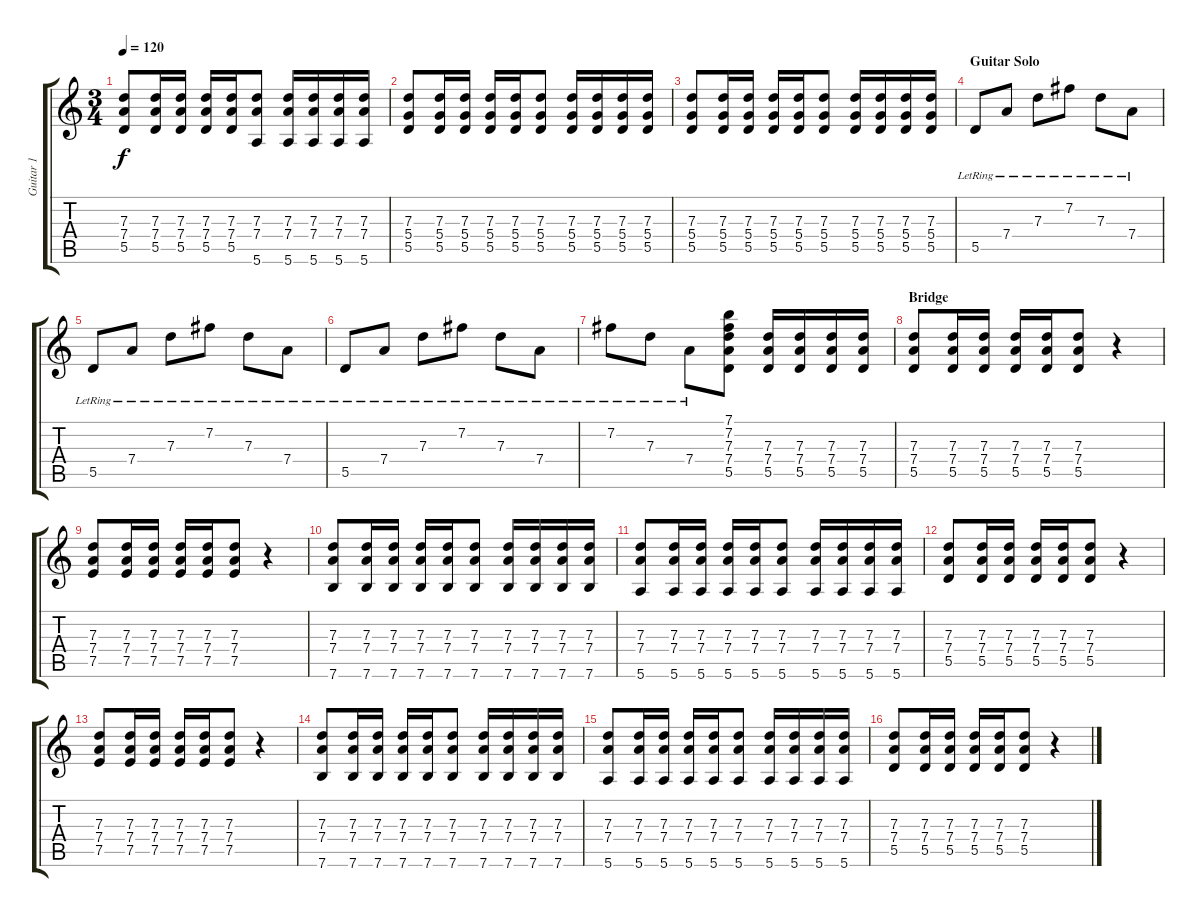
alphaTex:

\track ("Guitar 1" "Guitar 1") {instrument acousticguitarsteel}
\staff {score tabs}
\tuning (E4 B3 G3 D3 A2 E2) {hide}
\ts (3 4)
\tempo 120
\clef g2
\ks c
(7.3 7.4 5.5).8{dy f} (7.3 7.4 5.5).16 (7.3 7.4 5.5).16 (7.3 7.4 5.5).16 (7.3 7.4 5.5).16 (7.3 7.4 5.6).8 (7.3 7.4 5.6).16 (7.3 7.4 5.6).16 (7.3 7.4 5.6).16 (7.3 7.4 5.6).16 |
(7.3 5.4 5.5).8 (7.3 5.4 5.5).16 (7.3 5.4 5.5).16 (7.3 5.4 5.5).16 (7.3 5.4 5.5).16 (7.3 5.4 5.5).8 (7.3 5.4 5.5).16 (7.3 5.4 5.5).16 (7.3 5.4 5.5).16 (7.3 5.4 5.5).16 |
(7.3 5.4 5.5).8 (7.3 5.4 5.5).16 (7.3 5.4 5.5).16 (7.3 5.4 5.5).16 (7.3 5.4 5.5).16 (7.3 5.4 5.5).8 (7.3 5.4 5.5).16 (7.3 5.4 5.5).16 (7.3 5.4 5.5).16 (7.3 5.4 5.5).16 |
\section ("" "Guitar Solo")
5.5{lr}.8 7.4{lr}.8 7.3{lr}.8 7.2{lr}.8 7.3{lr}.8 7.4{lr}.8 |
5.5{lr}.8 7.4{lr}.8 7.3{lr}.8 7.2{lr}.8 7.3{lr}.8 7.4{lr}.8 |
5.5{lr}.8 7.4{lr}.8 7.3{lr}.8 7.2{lr}.8 7.3{lr}.8 7.4{lr}.8 |
7.2{lr}.8 7.3{lr}.8 7.4{lr}.8 (7.1 7.2 7.3 7.4 5.5).8 (7.3 7.4 5.5).16 (7.3 7.4 5.5).16 (7.3 7.4 5.5).16 (7.3 7.4 5.5).16 |
\section ("" "Bridge")
(7.3 7.4 5.5).8 (7.3 7.4 5.5).16 (7.3 7.4 5.5).16 (7.3 7.4 5.5).16 (7.3 7.4 5.5).16 (7.3 7.4 5.5).8 r.4 |
(7.3 7.4 7.5).8 (7.3 7.4 7.5).16 (7.3 7.4 7.5).16 (7.3 7.4 7.5).16 (7.3 7.4 7.5).16 (7.3 7.4 7.5).8 r.4 |
(7.3 7.4 7.6).8 (7.3 7.4 7.6).16 (7.3 7.4 7.6).16 (7.3 7.4 7.6).16 (7.3 7.4 7.6).16 (7.3 7.4 7.6).8 (7.3 7.4 7.6).16 (7.3 7.4 7.6).16 (7.3 7.4 7.6).16 (7.3 7.4 7.6).16 |
(7.3 7.4 5.6).8 (7.3 7.4 5.6).16 (7.3 7.4 5.6).16 (7.3 7.4 5.6).16 (7.3 7.4 5.6).16 (7.3 7.4 5.6).8 (7.3 7.4 5.6).16 (7.3 7.4 5.6).16 (7.3 7.4 5.6).16 (7.3 7.4 5.6).16 |
(7.3 7.4 5.5).8 (7.3 7.4 5.5).16 (7.3 7.4 5.5).16 (7.3 7.4 5.5).16 (7.3 7.4 5.5).16 (7.3 7.4 5.5).8 r.4 |
(7.3 7.4 7.5).8 (7.3 7.4 7.5).16 (7.3 7.4 7.5).16 (7.3 7.4 7.5).16 (7.3 7.4 7.5).16 (7.3 7.4 7.5).8 r.4 |
(7.3 7.4 7.6).8 (7.3 7.4 7.6).16 (7.3 7.4 7.6).16 (7.3 7.4 7.6).16 (7.3 7.4 7.6).16 (7.3 7.4 7.6).8 (7.3 7.4 7.6).16 (7.3 7.4 7.6).16 (7.3 7.4 7.6).16 (7.3 7.4 7.6).16 |
(7.3 7.4 5.6).8 (7.3 7.4 5.6).16 (7.3 7.4 5.6).16 (7.3 7.4 5.6).16 (7.3 7.4 5.6).16 (7.3 7.4 5.6).8 (7.3 7.4 5.6).16 (7.3 7.4 5.6).16 (7.3 7.4 5.6).16 (7.3 7.4 5.6).16 |
(7.3 7.4 5.5).8 (7.3 7.4 5.5).16 (7.3 7.4 5.5).16 (7.3 7.4 5.5).16 (7.3 7.4 5.5).16 (7.3 7.4 5.5).8 r.4
